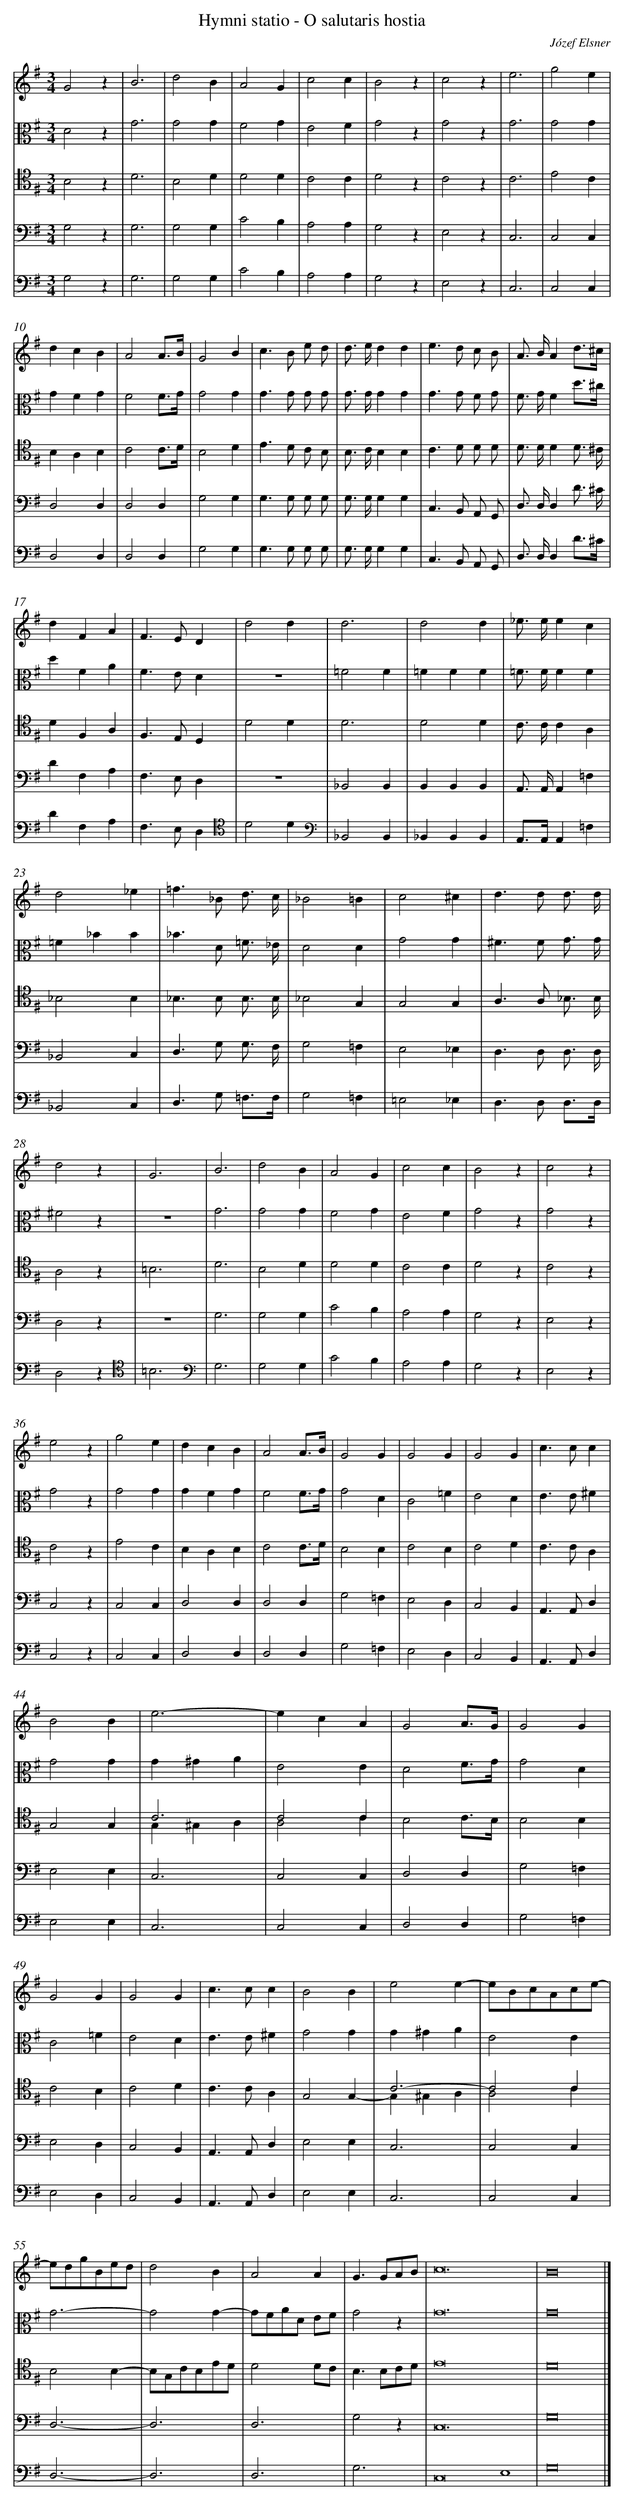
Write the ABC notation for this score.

X:1
T: Hymni statio - O salutaris hostia
C: Józef Elsner
L: 1/4
M: 3/4
V: 1
V: 2 clef=alto
V: 3 clef=tenor
V: 4 clef=bass
V: 5 clef=bass
K: G
[V:1] G2z |
[V:2] D2z |
[V:3] B,2z |
[V:4] G,2z |
[V:5] G,2z |
[V:1] B3 |
[V:2] G3 |
[V:3] D3 |
[V:4] G,3 |
[V:5] G,3 |
[V:1] d2B |
[V:2] G2G |
[V:3] B,2D |
[V:4] G,2G, |
[V:5] G,2G, |
[V:1] A2G |
[V:2] F2G |
[V:3] D2D |
[V:4] C2B, |
[V:5] C2B, |
[V:1] c2c |
[V:2] E2F |
[V:3] C2C |
[V:4] A,2A, |
[V:5] A,2A, |
[V:1] B2z |
[V:2] G2z |
[V:3] D2z |
[V:4] G,2z |
[V:5] G,2z |
[V:1] c2z |
[V:2] G2z |
[V:3] C2z |
[V:4] E,2z |
[V:5] E,2z |
[V:1] e3 |
[V:2] G3 |
[V:3] C3 |
[V:4] C,3 |
[V:5] C,3 |
[V:1] g2e |
[V:2] G2G |
[V:3] E2C |
[V:4] C,2C, |
[V:5] C,2C, |
[V:1] dcB |
[V:2] GFG |
[V:3] B,A,B, |
[V:4] D,2D, |
[V:5] D,2D, |
[V:1] A2A3//B// |
[V:2] F2F3//G// |
[V:3] C2C3//D// |
[V:4] D,2D, |
[V:5] D,2D, |
[V:1] G2B |
[V:2] G2G |
[V:3] B,2D |
[V:4] G,2G, |
[V:5] G,2G, |
[V:1] c>B e/ d/ |
[V:2] G>G G/ G/ |
[V:3] E>D C/ B,/ |
[V:4] G,>G, G,/ G,/ |
[V:5] G,>G, G,/ G,/ |
[V:1] d/> e/dd |
[V:2] G/> G/GG |
[V:3] B,/> C/B,B, |
[V:4] G,/> G,/G,G, |
[V:5] G,/> G,/G,G, |
[V:1] e>d c/ B/ |
[V:2] G>G F/ G/ |
[V:3] C>D D/ D/ |
[V:4] C,>B,, A,,/ G,,/ |
[V:5] C,>B,, A,,/ G,,/ |
[V:1] A/> B/Ad3//^c// |
[V:2] F/> G/Fd3//^c// |
[V:3] D/> D/DD3// ^C// |
[V:4] D,/> D,/D,D3// ^C// |
[V:5] D,/> D,/D,D3//^C// |
[V:1] dFA |
[V:2] dFA |
[V:3] DF,A, |
[V:4] DF,A, |
[V:5] DF,A, |
[V:1] F>ED |
[V:2] F>ED |
[V:3] F,>E,D, |
[V:4] F,>E,D, |
[V:5] F,>E,D, |
[V:1] d2d |
[V:2] z3 |
[V:3] D2D |
[V:4] z3 |
[V:5] [K:clef=tenor]D2D |
[V:1] d3 |
[V:2] =F2F |
[V:3] D3 |
[V:4] _B,,2B,, |
[V:5] [K:clef=bass]_B,,2B,, |
[V:1] d2d |
[V:2] =FFF |
[V:3] D2D |
[V:4] B,,B,,B,, |
[V:5] _B,,B,,B,, |
[V:1] _e/> e/ec |
[V:2] =F/> F/FF |
[V:3] C/> C/CA, |
[V:4] A,,/> A,,/A,,=F, |
[V:5] A,,/>A,,/A,,=F, |
[V:1] d2_e |
[V:2] =F_BB |
[V:3] _B,2B, |
[V:4] _B,,2C, |
[V:5] _B,,2C, |
[V:1] =f>_B d3// c// |
[V:2] _B>D =F3// _E// |
[V:3] _B,>B, B,3// B,// |
[V:4] D,>G, G,3// F,// |
[V:5] D,>G, =F,3//F,// |
[V:1] _B2=B |
[V:2] D2D |
[V:3] _B,2G, |
[V:4] G,2=F, |
[V:5] G,2=F, |
[V:1] c2^c |
[V:2] G2G |
[V:3] G,2G, |
[V:4] E,2_E, |
[V:5] =E,2_E, |
[V:1] d>d d3// d// |
[V:2] ^F>F G3// G// |
[V:3] A,>A, _B,3// B,// |
[V:4] D,>D, D,3// D,// |
[V:5] D,>D, D,3//D,// |
[V:1] d2z |
[V:2] ^F2z |
[V:3] A,2z |
[V:4] D,2z |
[V:5] D,2z |
[V:1] G3 |
[V:2] z3 |
[V:3] =B,3 |
[V:4] z3 |
[V:5] [K:clef=tenor]=B,3 |
[V:1] B3 |
[V:2] G3 |
[V:3] D3 |
[V:4] G,3 |
[V:5] [K:clef=bass]G,3 |
[V:1] d2B |
[V:2] G2G |
[V:3] B,2D |
[V:4] G,2G, |
[V:5] G,2G, |
[V:1] A2G |
[V:2] F2G |
[V:3] D2D |
[V:4] C2B, |
[V:5] C2B, |
[V:1] c2c |
[V:2] E2F |
[V:3] C2C |
[V:4] A,2A, |
[V:5] A,2A, |
[V:1] B2z |
[V:2] G2z |
[V:3] D2z |
[V:4] G,2z |
[V:5] G,2z |
[V:1] c2z |
[V:2] G2z |
[V:3] C2z |
[V:4] E,2z |
[V:5] E,2z |
[V:1] e2z |
[V:2] G2z |
[V:3] C2z |
[V:4] C,2z |
[V:5] C,2z |
[V:1] g2e |
[V:2] G2G |
[V:3] E2C |
[V:4] C,2C, |
[V:5] C,2C, |
[V:1] dcB |
[V:2] GFG |
[V:3] B,A,B, |
[V:4] D,2D, |
[V:5] D,2D, |
[V:1] A2A3//B// |
[V:2] F2F3//G// |
[V:3] C2C3//D// |
[V:4] D,2D, |
[V:5] D,2D, |
[V:1] G2G |
[V:2] G2D |
[V:3] B,2B, |
[V:4] G,2=F, |
[V:5] G,2=F, |
[V:1] G2G |
[V:2] C2=F |
[V:3] C2B, |
[V:4] E,2D, |
[V:5] E,2D, |
[V:1] G2G |
[V:2] E2D |
[V:3] C2D |
[V:4] C,2B,, |
[V:5] C,2B,, |
[V:1] c>cc |
[V:2] E>E^F |
[V:3] C>CA, |
[V:4] A,,>A,,D, |
[V:5] A,,>A,,D, |
[V:1] B2B |
[V:2] G2G |
[V:3] G,2G, |
[V:4] E,2E, |
[V:5] E,2E, |
[V:1] e3- |
[V:2] G^GA |
[V:3] C3 & G,^G,A, |
[V:4] C,3 |
[V:5] C,3 |
[V:1] ecA |
[V:2] E2E |
[V:3] C2C & A,2C |
[V:4] C,2C, |
[V:5] C,2C, |
[V:1] G2A3//G// |
[V:2] D2F3//G// |
[V:3] B,2C3//B,// |
[V:4] D,2D, |
[V:5] D,2D, |
[V:1] G2G |
[V:2] G2D |
[V:3] B,2B, |
[V:4] G,2=F, |
[V:5] G,2=F, |
[V:1] G2G |
[V:2] C2=F |
[V:3] C2B, |
[V:4] E,2D, |
[V:5] E,2D, |
[V:1] G2G |
[V:2] E2D |
[V:3] C2D |
[V:4] C,2B,, |
[V:5] C,2B,, |
[V:1] c>cc |
[V:2] E>E^F |
[V:3] C>CA, |
[V:4] A,,>A,,D, |
[V:5] A,,>A,,D, |
[V:1] B2B |
[V:2] G2G |
[V:3] x3 & G,2G,- |
[V:4] E,2E, |
[V:5] E,2E, |
[V:1] e2e- |
[V:2] G^GA |
[V:3] C3- & G,^G,A, |
[V:4] C,3 |
[V:5] C,3 |
[V:1] e/B/c/A/c/e/- |
[V:2] E2E |
[V:3] C2C & A,2C |
[V:4] C,2C, |
[V:5] C,2C, |
[V:1] e/d/g/B/e/d/ |
[V:2] G3- |
[V:3] B,2B,- |
[V:4] D,3- |
[V:5] D,3- |
[V:1] d2B |
[V:2] G2G- |
[V:3] B,/G,/C/B,/E/D/ |
[V:4] D,3 |
[V:5] D,3 |
[V:1] A2A |
[V:2] G/F/A/D/ E/F/ |
[V:3] D2D/C/ |
[V:4] D,3 |
[V:5] D,3 |
[V:1] G>GA/B/ |
[V:2] G2z |
[V:3] B,>B,C/D/ |
[V:4] G,2z |
[V:5] G,3 |
[V:1] c12 |
[V:2] G12 |
[V:3] E8x4 |
[V:4] C,12 |
[V:5] C,8E,4 |
[V:1] B12 |]
[V:2] G12 |]
[V:3] D12 |]
[V:4] G,12 |]
[V:5] G,12 |]
